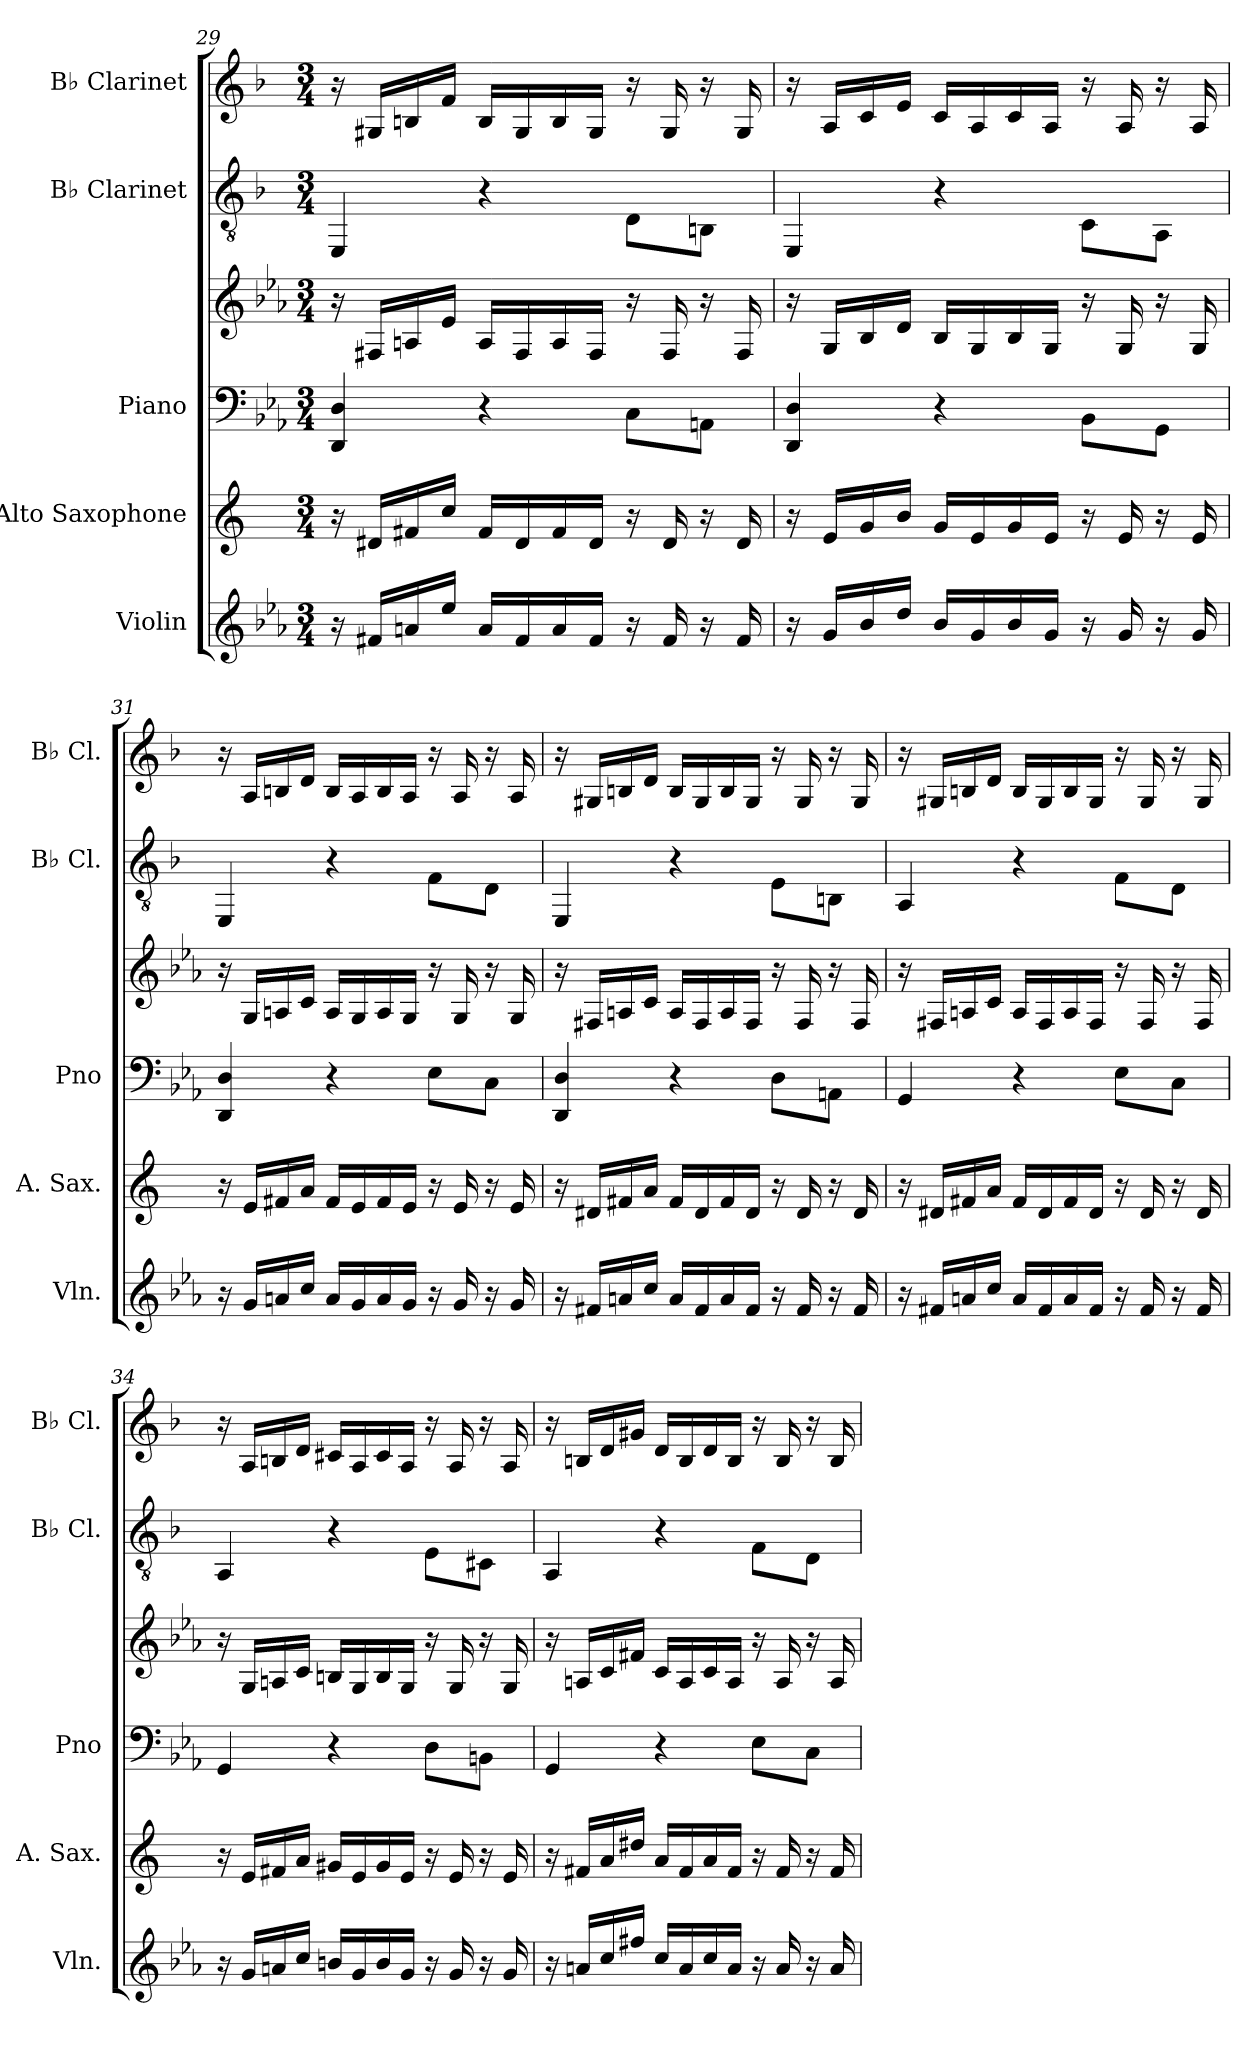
**kern	**kern	**kern	**kern	**kern	**kern
*part5	*part4	*part3	*part3	*part2	*part1
*staff6	*staff5	*staff4	*staff3	*staff2	*staff1
*I"Violin	*I"Alto Saxophone	*I"Piano	*	*I"B♭ Clarinet	*I"B♭ Clarinet
*I'Vln.	*I'A. Sax.	*I'Pno	*	*I'B♭ Cl.	*I'B♭ Cl.
*clefG2	*clefG2	*clefF4	*clefG2	*clefGv2	*clefG2
*	*ITrd5c9	*	*	*ITrd1c2	*ITrd1c2
*k[b-e-a-]	*k[b-e-a-]	*k[b-e-a-]	*k[b-e-a-]	*k[b-e-a-]	*k[b-e-a-]
*M3/4	*M3/4	*M3/4	*M3/4	*M3/4	*M3/4
=29	=29	=29	=29	=29	=29
16r	16r	4DD/ 4D/	16r	4DD/	16r
16f#X/LL	16F#X/LL	.	16F#X/LL	.	16F#X/LL
16an/	16An/	.	16An/	.	16An/
16ee-/JJ	16e-/JJ	.	16e-/JJ	.	16e-/JJ
16a/LL	16A/LL	4r	16A/LL	4r	16A/LL
16f#/	16F#/	.	16F#/	.	16F#/
16a/	16A/	.	16A/	.	16A/
16f#/JJ	16F#/JJ	.	16F#/JJ	.	16F#/JJ
16r	16r	8C\L	16r	8C\L	16r
16f#/	16F#/	.	16F#/	.	16F#/
16r	16r	8AAn\J	16r	8AAn\J	16r
16f#/	16F#/	.	16F#/	.	16F#/
=30	=30	=30	=30	=30	=30
16r	16r	4DD/ 4D/	16r	4DD/	16r
16g/LL	16G/LL	.	16G/LL	.	16G/LL
16b-/	16B-/	.	16B-/	.	16B-/
16dd/JJ	16d/JJ	.	16d/JJ	.	16d/JJ
16b-/LL	16B-/LL	4r	16B-/LL	4r	16B-/LL
16g/	16G/	.	16G/	.	16G/
16b-/	16B-/	.	16B-/	.	16B-/
16g/JJ	16G/JJ	.	16G/JJ	.	16G/JJ
16r	16r	8BB-\L	16r	8BB-\L	16r
16g/	16G/	.	16G/	.	16G/
16r	16r	8GG\J	16r	8GG\J	16r
16g/	16G/	.	16G/	.	16G/
!!LO:LB:g=z
=31	=31	=31	=31	=31	=31
16r	16r	4DD/ 4D/	16r	4DD/	16r
16g/LL	16G/LL	.	16G/LL	.	16G/LL
16an/	16An/	.	16An/	.	16An/
16cc/JJ	16c/JJ	.	16c/JJ	.	16c/JJ
16a/LL	16A/LL	4r	16A/LL	4r	16A/LL
16g/	16G/	.	16G/	.	16G/
16a/	16A/	.	16A/	.	16A/
16g/JJ	16G/JJ	.	16G/JJ	.	16G/JJ
16r	16r	8E-\L	16r	8E-\L	16r
16g/	16G/	.	16G/	.	16G/
16r	16r	8C\J	16r	8C\J	16r
16g/	16G/	.	16G/	.	16G/
=32	=32	=32	=32	=32	=32
16r	16r	4DD/ 4D/	16r	4DD/	16r
16f#X/LL	16F#X/LL	.	16F#X/LL	.	16F#X/LL
16an/	16An/	.	16An/	.	16An/
16cc/JJ	16c/JJ	.	16c/JJ	.	16c/JJ
16a/LL	16A/LL	4r	16A/LL	4r	16A/LL
16f#/	16F#/	.	16F#/	.	16F#/
16a/	16A/	.	16A/	.	16A/
16f#/JJ	16F#/JJ	.	16F#/JJ	.	16F#/JJ
16r	16r	8D\L	16r	8D\L	16r
16f#/	16F#/	.	16F#/	.	16F#/
16r	16r	8AAn\J	16r	8AAn\J	16r
16f#/	16F#/	.	16F#/	.	16F#/
=33	=33	=33	=33	=33	=33
16r	16r	4GG/	16r	4GG/	16r
16f#X/LL	16F#X/LL	.	16F#X/LL	.	16F#X/LL
16an/	16An/	.	16An/	.	16An/
16cc/JJ	16c/JJ	.	16c/JJ	.	16c/JJ
16a/LL	16A/LL	4r	16A/LL	4r	16A/LL
16f#/	16F#/	.	16F#/	.	16F#/
16a/	16A/	.	16A/	.	16A/
16f#/JJ	16F#/JJ	.	16F#/JJ	.	16F#/JJ
16r	16r	8E-\L	16r	8E-\L	16r
16f#/	16F#/	.	16F#/	.	16F#/
16r	16r	8C\J	16r	8C\J	16r
16f#/	16F#/	.	16F#/	.	16F#/
!!LO:LB:g=z
=34	=34	=34	=34	=34	=34
16r	16r	4GG/	16r	4GG/	16r
16g/LL	16G/LL	.	16G/LL	.	16G/LL
16an/	16An/	.	16An/	.	16An/
16cc/JJ	16c/JJ	.	16c/JJ	.	16c/JJ
16bn/LL	16Bn/LL	4r	16Bn/LL	4r	16Bn/LL
16g/	16G/	.	16G/	.	16G/
16b/	16B/	.	16B/	.	16B/
16g/JJ	16G/JJ	.	16G/JJ	.	16G/JJ
16r	16r	8D\L	16r	8D\L	16r
16g/	16G/	.	16G/	.	16G/
16r	16r	8BBn\J	16r	8BBn\J	16r
16g/	16G/	.	16G/	.	16G/
=35	=35	=35	=35	=35	=35
16r	16r	4GG/	16r	4GG/	16r
16an/LL	16An/LL	.	16An/LL	.	16An/LL
16cc/	16c/	.	16c/	.	16c/
16ff#X/JJ	16f#X/JJ	.	16f#X/JJ	.	16f#X/JJ
16cc/LL	16c/LL	4r	16c/LL	4r	16c/LL
16a/	16A/	.	16A/	.	16A/
16cc/	16c/	.	16c/	.	16c/
16a/JJ	16A/JJ	.	16A/JJ	.	16A/JJ
16r	16r	8E-\L	16r	8E-\L	16r
16a/	16A/	.	16A/	.	16A/
16r	16r	8C\J	16r	8C\J	16r
16a/	16A/	.	16A/	.	16A/
=	=	=	=	=	=
*-	*-	*-	*-	*-	*-
